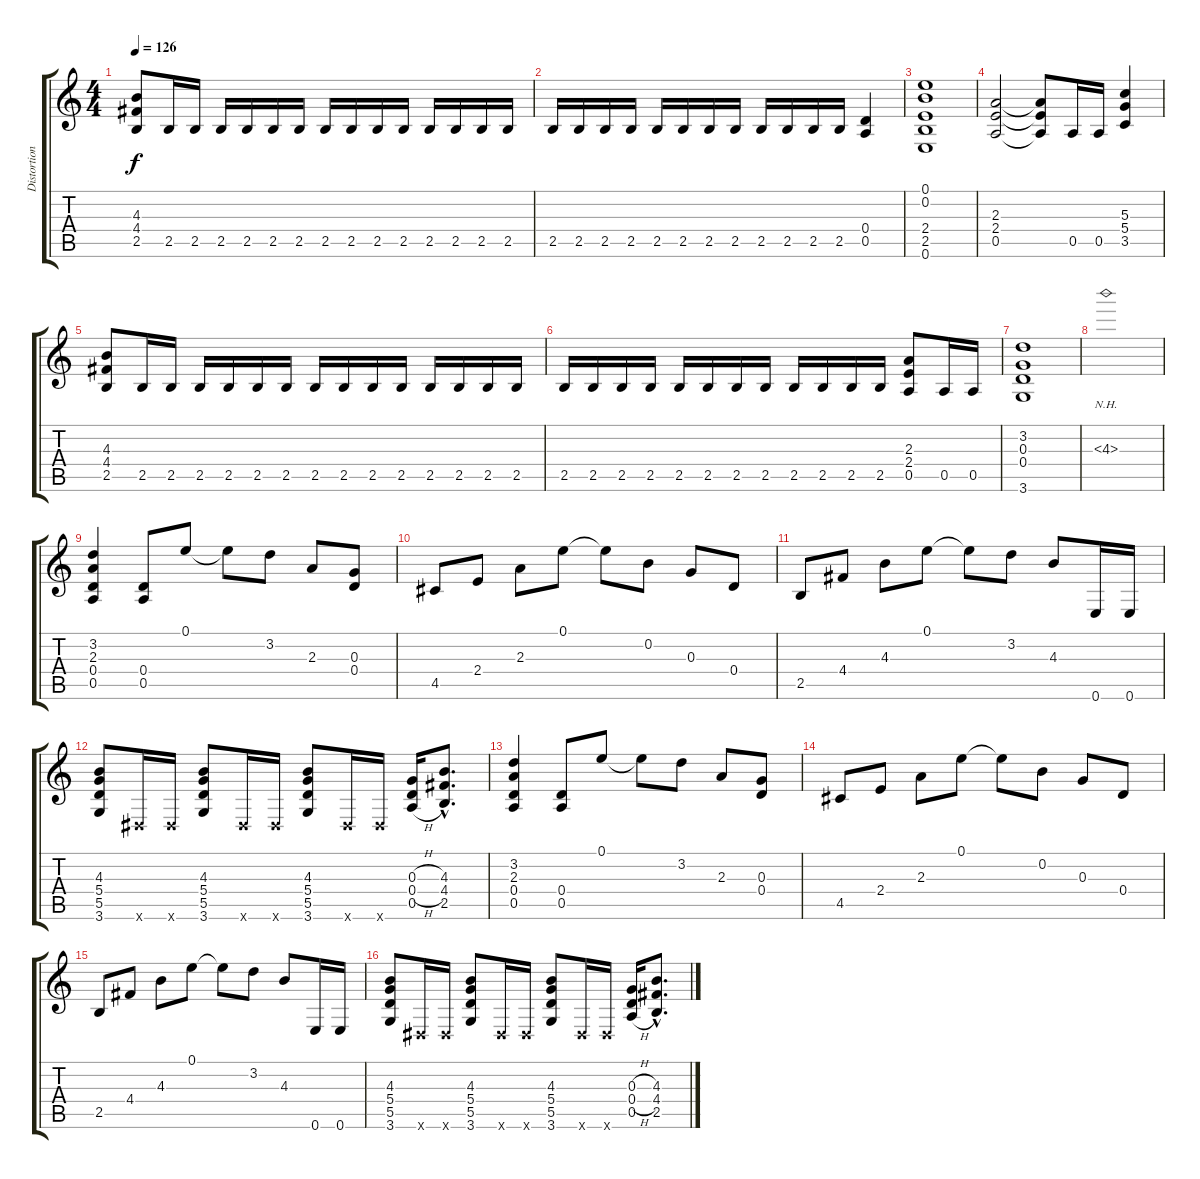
\track ("Distortion Guitar 3" "Distortion") {instrument distortionguitar}
\staff {score tabs}
\tuning (E4 B3 G3 D3 A2 E2) {hide}
\ts (4 4)
\tempo 126
\clef g2
\ks c
(4.3 4.4 2.5).8{dy f} 2.5.16 2.5.16 2.5.16 2.5.16 2.5.16 2.5.16 2.5.16 2.5.16 2.5.16 2.5.16 2.5.16 2.5.16 2.5.16 2.5.16 |
2.5.16 2.5.16 2.5.16 2.5.16 2.5.16 2.5.16 2.5.16 2.5.16 2.5.16 2.5.16 2.5.16 2.5.16 (0.4 0.5).4 |
(0.1 0.2 2.4 2.5 0.6).1 |
(2.3 2.4 0.5).2 (2.3{t} 2.4{t} 0.5{t}).8 0.5.16 0.5.16 (5.3 5.4 3.5).4 |
(4.3 4.4 2.5).8 2.5.16 2.5.16 2.5.16 2.5.16 2.5.16 2.5.16 2.5.16 2.5.16 2.5.16 2.5.16 2.5.16 2.5.16 2.5.16 2.5.16 |
2.5.16 2.5.16 2.5.16 2.5.16 2.5.16 2.5.16 2.5.16 2.5.16 2.5.16 2.5.16 2.5.16 2.5.16 (2.3 2.4 0.5).8 0.5.16 0.5.16 |
(3.2 0.3 0.4 3.6).1 |
4.3{nh}.1 |
(3.2 2.3 0.4 0.5).4 (0.4 0.5).8 0.1.8 0.1{t}.8 3.2.8 2.3.8 (0.3 0.4).8 |
4.5.8 2.4.8 2.3.8 0.1.8 0.1{t}.8 0.2.8 0.3.8 0.4.8 |
2.5.8 4.4.8 4.3.8 0.1.8 0.1{t}.8 3.2.8 4.3.8 0.6.16 0.6.16 |
(4.3 5.4 5.5 3.6).8 -1.6{x}.16 -1.6{x}.16 (4.3 5.4 5.5 3.6).8 -1.6{x}.16 -1.6{x}.16 (4.3 5.4 5.5 3.6).8 -1.6{x}.16 -1.6{x}.16 (0.3{h} 0.4{h} 0.5{h}).16 (4.3{hac} 4.4{hac} 2.5{hac}).8{d} |
(3.2 2.3 0.4 0.5).4 (0.4 0.5).8 0.1.8 0.1{t}.8 3.2.8 2.3.8 (0.3 0.4).8 |
4.5.8 2.4.8 2.3.8 0.1.8 0.1{t}.8 0.2.8 0.3.8 0.4.8 |
2.5.8 4.4.8 4.3.8 0.1.8 0.1{t}.8 3.2.8 4.3.8 0.6.16 0.6.16 |
(4.3 5.4 5.5 3.6).8 -1.6{x}.16 -1.6{x}.16 (4.3 5.4 5.5 3.6).8 -1.6{x}.16 -1.6{x}.16 (4.3 5.4 5.5 3.6).8 -1.6{x}.16 -1.6{x}.16 (0.3{h} 0.4{h} 0.5{h}).16 (4.3{hac} 4.4{hac} 2.5{hac}).8{d}
